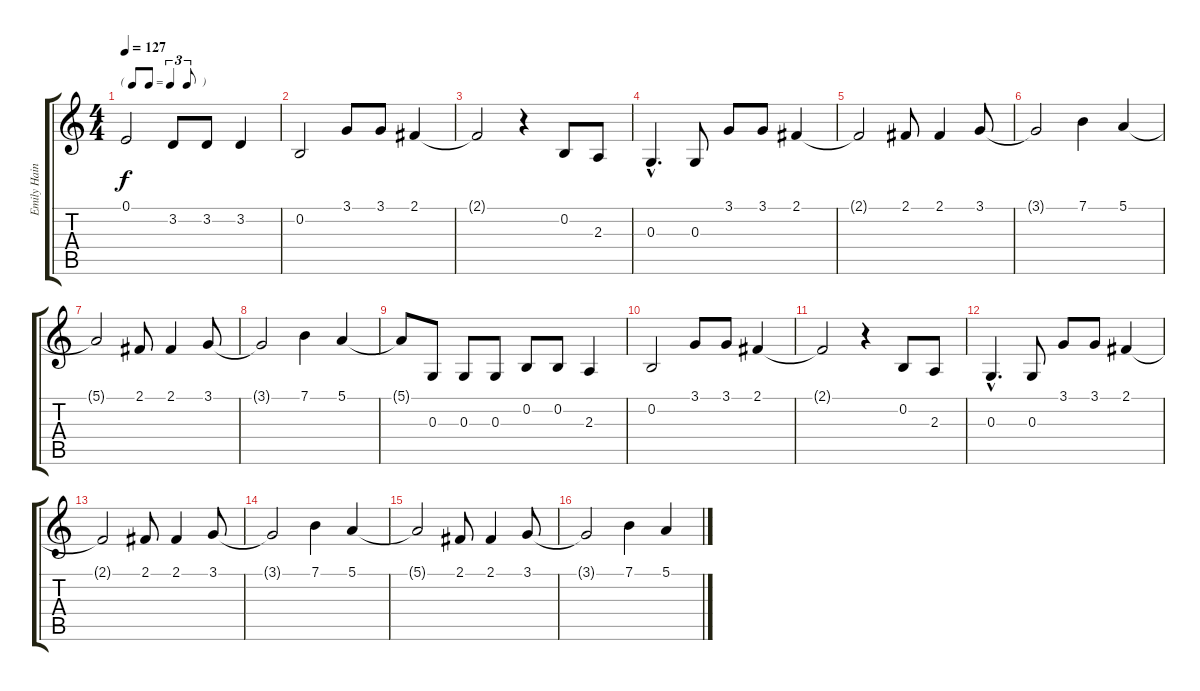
\track ("Emily Haines" "Emily Hain") {instrument lead1square}
\staff {score tabs}
\tuning (E4 B3 G3 D3 A2 E2) {hide}
\ts (4 4)
\tf triplet8th
\tempo 127
\clef g2
\ks c
0.1{t}.2{dy f} 3.2.8 3.2.8 3.2.4 |
0.2.2 3.1.8 3.1.8 2.1.4 |
2.1{t}.2 r.4 0.2.8 2.3.8 |
0.3{hac}.4{d} 0.3.8 3.1.8 3.1.8 2.1.4 |
2.1{t}.2 2.1.8 2.1.4 3.1.8 |
3.1{t}.2 7.1.4 5.1.4 |
5.1{t}.2 2.1.8 2.1.4 3.1.8 |
3.1{t}.2 7.1.4 5.1.4 |
5.1{t}.8 0.3.8 0.3.8 0.3.8 0.2.8 0.2.8 2.3.4 |
0.2.2 3.1.8 3.1.8 2.1.4 |
2.1{t}.2 r.4 0.2.8 2.3.8 |
0.3{hac}.4{d} 0.3.8 3.1.8 3.1.8 2.1.4 |
2.1{t}.2 2.1.8 2.1.4 3.1.8 |
3.1{t}.2 7.1.4 5.1.4 |
5.1{t}.2 2.1.8 2.1.4 3.1.8 |
3.1{t}.2 7.1.4 5.1.4
